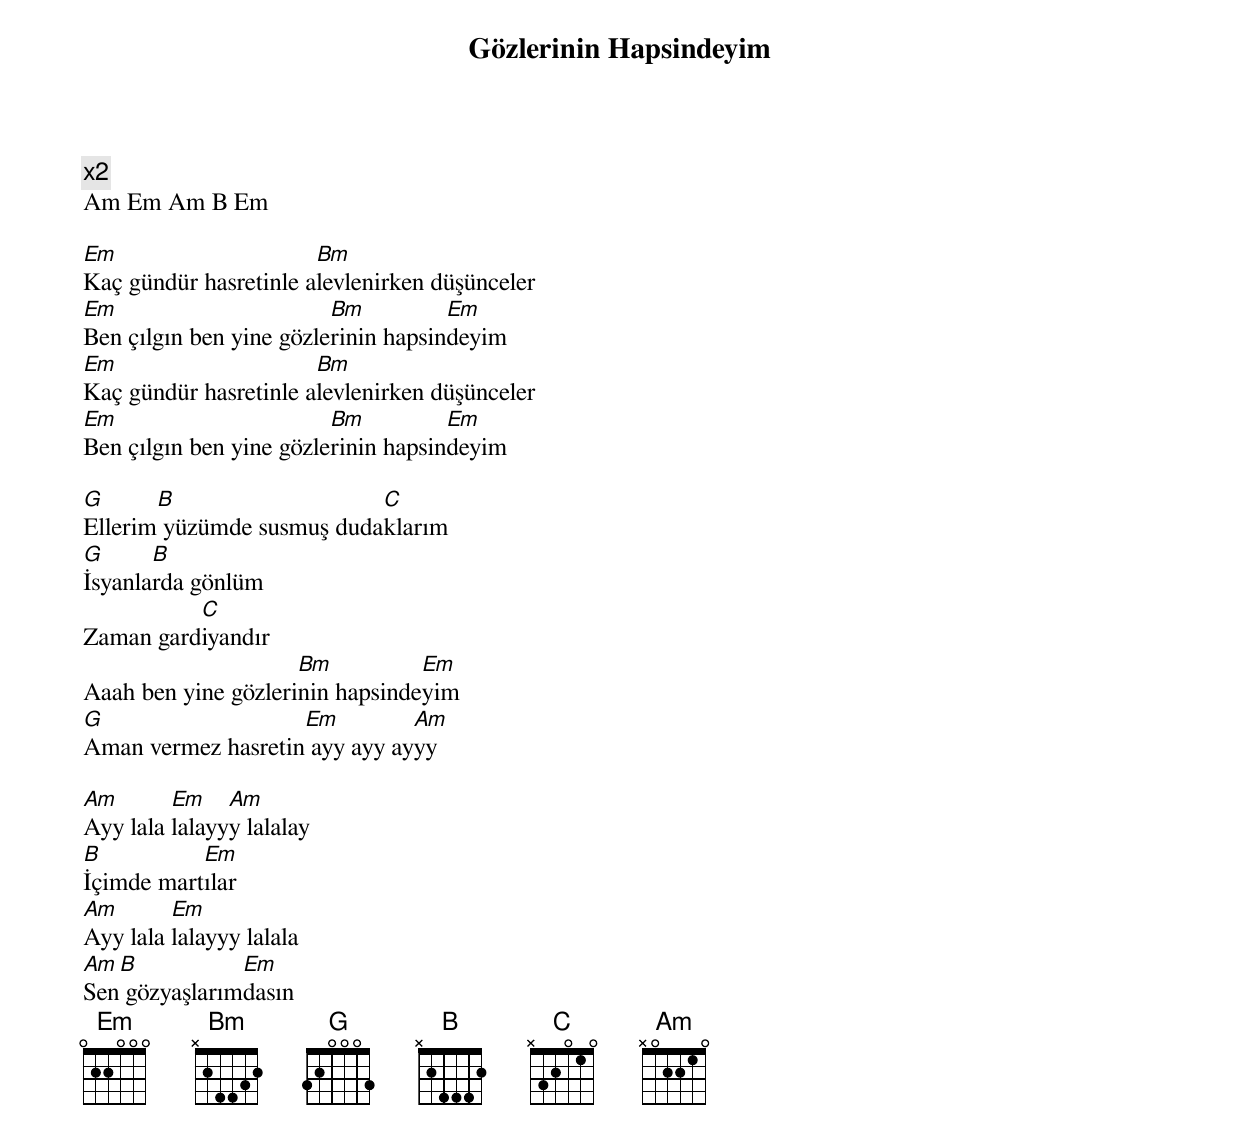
{title: Gözlerinin Hapsindeyim}
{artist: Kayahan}

x2
Am Em Am B Em

Em                     Bm
Kaç gündür hasretinle alevlenirken düşünceler
Em                       Bm          Em
Ben çılgın ben yine gözlerinin hapsindeyim
Em                     Bm
Kaç gündür hasretinle alevlenirken düşünceler
Em                       Bm          Em
Ben çılgın ben yine gözlerinin hapsindeyim

G      B                   C
Ellerim yüzümde susmuş dudaklarım
G      B
İsyanlarda gönlüm
          C
Zaman gardiyandır
                     Bm          Em
Aaah ben yine gözlerinin hapsindeyim
G                   Em         Am
Aman vermez hasretin ayy ayy ayyy

Am       Em    Am
Ayy lala lalayyy lalalay
B          Em
İçimde martılar
Am       Em
Ayy lala lalayyy lalala
Am B           Em
Sen gözyaşlarımdasın
